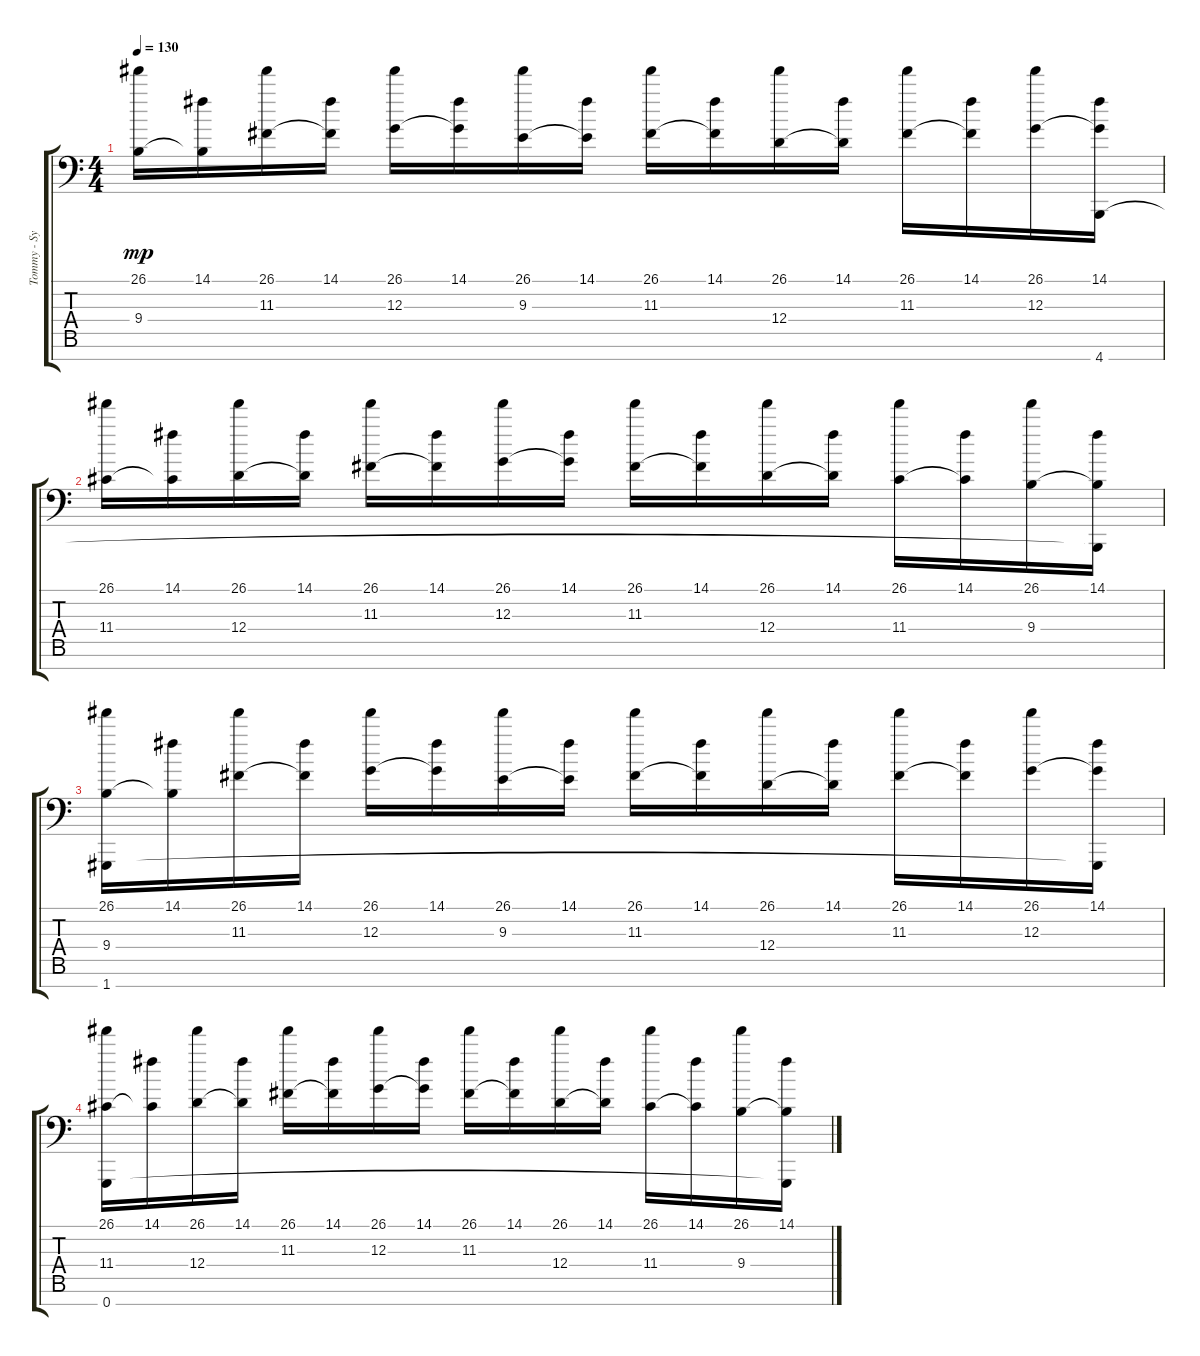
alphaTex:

\track ("Tommy - Synth" "Tommy - Sy") {instrument harpsichord}
\staff {score tabs}
\tuning (E4 B3 G3 D3 A2 E2 G1) {hide}
\ts (4 4)
\tempo 130
\clef f4
\ks c
(26.1 9.4).16{dy mp} (14.1 9.4{t}).16 (26.1 11.3).16 (14.1 11.3{t}).16 (26.1 12.3).16 (14.1 12.3{t}).16 (26.1 9.3).16 (14.1 9.3{t}).16 (26.1 11.3).16 (14.1 11.3{t}).16 (26.1 12.4).16 (14.1 12.4{t}).16 (26.1 11.3).16 (14.1 11.3{t}).16 (26.1 12.3).16 (14.1 12.3{t} 4.7{t}).16 |
(26.1 11.4).16 (14.1 11.4{t}).16 (26.1 12.4).16 (14.1 12.4{t}).16 (26.1 11.3).16 (14.1 11.3{t}).16 (26.1 12.3).16 (14.1 12.3{t}).16 (26.1 11.3).16 (14.1 11.3{t}).16 (26.1 12.4).16 (14.1 12.4{t}).16 (26.1 11.4).16 (14.1 11.4{t}).16 (26.1 9.4).16 (14.1 9.4{t} 4.7{t}).16 |
(26.1 9.4 1.7).16 (14.1 9.4{t}).16 (26.1 11.3).16 (14.1 11.3{t}).16 (26.1 12.3).16 (14.1 12.3{t}).16 (26.1 9.3).16 (14.1 9.3{t}).16 (26.1 11.3).16 (14.1 11.3{t}).16 (26.1 12.4).16 (14.1 12.4{t}).16 (26.1 11.3).16 (14.1 11.3{t}).16 (26.1 12.3).16 (14.1 12.3{t} 1.7{t}).16 |
(26.1 11.4 0.7).16 (14.1 11.4{t}).16 (26.1 12.4).16 (14.1 12.4{t}).16 (26.1 11.3).16 (14.1 11.3{t}).16 (26.1 12.3).16 (14.1 12.3{t}).16 (26.1 11.3).16 (14.1 11.3{t}).16 (26.1 12.4).16 (14.1 12.4{t}).16 (26.1 11.4).16 (14.1 11.4{t}).16 (26.1 9.4).16 (14.1 9.4{t} 0.7{t}).16
